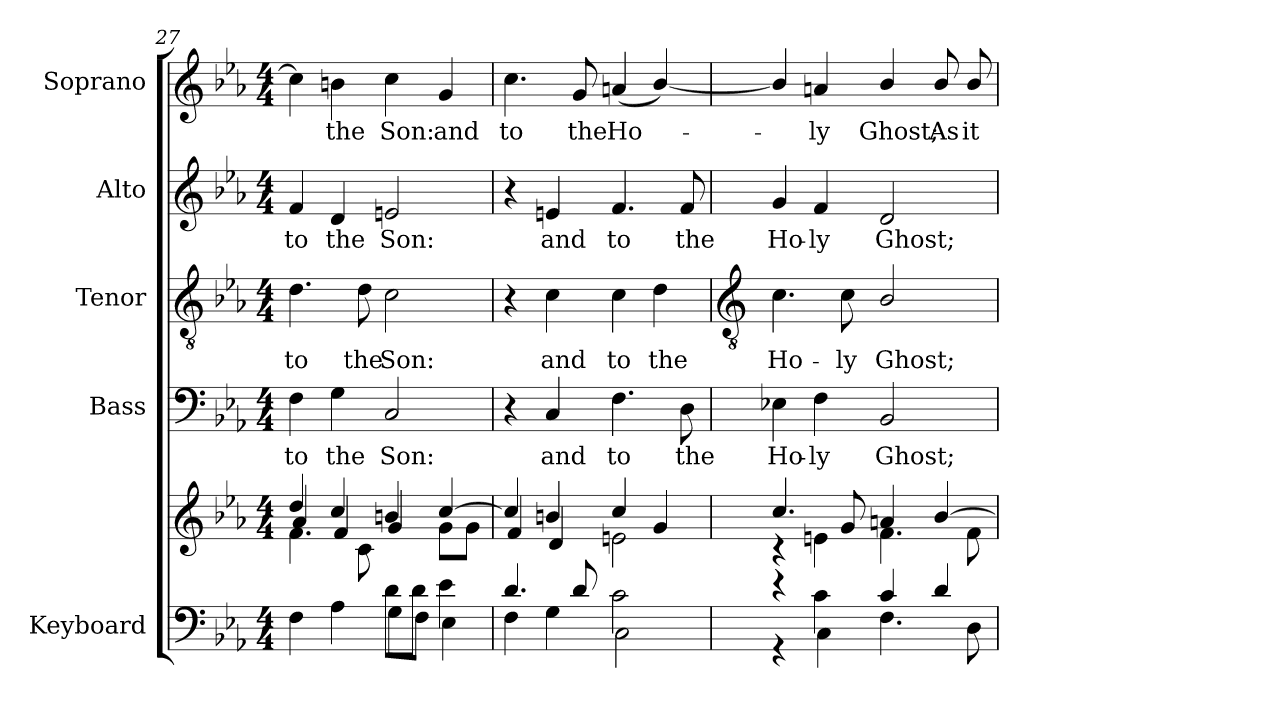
**kern	**kern	**kern	**text	**kern	**text	**kern	**text	**kern	**text
*part5	*part5	*part4	*part4	*part3	*part3	*part2	*part2	*part1	*part1
*staff6	*staff5	*staff4	*staff4	*staff3	*staff3	*staff2	*staff2	*staff1	*staff1
*I"Keyboard	*	*I"Bass	*	*I"Tenor	*	*I"Alto	*	*I"Soprano	*
*	*	*I'B	*	*I'T	*	*I'A	*	*I'S	*
*clefF4	*clefG2	*clefF4	*	*clefGv2	*	*clefG2	*	*clefG2	*
*k[b-e-a-]	*k[b-e-a-]	*k[b-e-a-]	*	*k[b-e-a-]	*	*k[b-e-a-]	*	*k[b-e-a-]	*
*E-:	*E-:	*E-:	*	*E-:	*	*E-:	*	*E-:	*
*M4/4	*M4/4	*M4/4	*	*M4/4	*	*M4/4	*	*M4/4	*
=27	=27	=27	=27	=27	=27	=27	=27	=27	=27
*^	*^	*	*	*	*	*	*	*	*
*	*	*	*^	*	*	*	*	*	*	*	*
!	!	!	!	!	!	!LO:LY:b	!	!LO:LY:b	!	!LO:LY:b	!	!
2ryy	4F\	4dd/	4a-/	4.f\	4F	to	4.d	to	4f	to	4cc]	.
!	!	!	!	!	!	!LO:LY:b	!	!	!	!LO:LY:b	!	!LO:LY:b
.	4A-\	4cc/	4f/	.	4G	the	.	.	4d	the	4bn	the
!	!	!	!	!	!	!	!	!LO:LY:b	!	!	!	!
.	.	.	.	8c\	.	.	8d	the	.	.	.	.
!	!	!	!	!	!	!LO:LY:b	!	!LO:LY:b	!	!LO:LY:b	!	!LO:LY:b
8d\L	8GL	4bn/	4g/	2ryy	2C	Son:	2c	Son:	2en	Son:	4cc	Son:
8d\J	8FJ	.	.	.	.	.	.	.	.	.	.	.
!	!	!	!	!	!	!	!	!	!	!	!	!LO:LY:b
4e-\	4E-\	[4cc/	8g\L	.	.	.	.	.	.	.	4g	and
.	.	.	8g\J	.	.	.	.	.	.	.	.	.
*	*	*	*v	*v	*	*	*	*	*	*	*	*
=28	=28	=28	=28	=28	=28	=28	=28	=28	=28	=28	=28
!	!	!	!	!	!	!	!	!	!	!	!LO:LY:b
4.d/	4F\	4cc/]	4f/	4r	.	4r	.	4r	.	4.cc	to
!	!	!	!	!	!LO:LY:b	!	!LO:LY:b	!	!LO:LY:b	!	!
.	4G\	4bn/	4d/	4C	and	4c	and	4en	and	.	.
!	!	!	!	!	!	!	!	!	!	!	!LO:LY:b
8d/	.	.	.	.	.	.	.	.	.	8g	the
!	!	!	!	!	!LO:LY:b	!	!LO:LY:b	!	!LO:LY:b	!	!LO:LY:b
2c\	2C\	4cc/	2en\	4.F	to	4c	to	4.f	to	(<4an	Ho-
!	!	!	!	!	!	!	!LO:LY:b	!	!	!	!
.	.	4g/	.	.	.	4d	the	.	.	[4b-/)	.
!	!	!	!	!	!LO:LY:b	!	!	!	!LO:LY:b	!	!
.	.	.	.	8D	the	.	.	8f	the	.	.
!!LO:LB:g=z
=29	=29	=29	=29	=29	=29	=29	=29	=29	=29	=29	=29
*	*	*	*	*	*	*clefGv2	*	*	*	*	*
!	!	!	!	!	!LO:LY:b	!	!LO:LY:b	!	!LO:LY:b	!	!
4r	4r	4.cc/	4r	4E-X	Ho-	4.c	Ho-	4g	Ho-	4b-/]	.
!	!	!	!	!	!LO:LY:b	!	!	!	!LO:LY:b	!	!LO:LY:b
4c\	4C\	.	4en\	4F	-ly	.	.	4f	-ly	4an	ly
!	!	!	!	!	!	!	!LO:LY:b	!	!	!	!
.	.	8g/	.	.	.	8c	-ly	.	.	.	.
!	!	!	!	!	!LO:LY:b	!	!LO:LY:b	!	!LO:LY:b	!	!LO:LY:b
4c/	4.F\	4an/	4.f\	2BB-	Ghost;	2B-/	Ghost;	2d	Ghost;	4b-/	Ghost;
!	!	!	!	!	!	!	!	!	!	!	!LO:LY:b
4d/	.	[4b-/	.	.	.	.	.	.	.	8b-/	As
!	!	!	!	!	!	!	!	!	!	!	!LO:LY:b
.	8D\	.	8f\	.	.	.	.	.	.	8b-/	it
*v	*v	*	*	*	*	*	*	*	*	*	*
*	*v	*v	*	*	*	*	*	*	*	*
=	=	=	=	=	=	=	=	=	=
*-	*-	*-	*-	*-	*-	*-	*-	*-	*-
